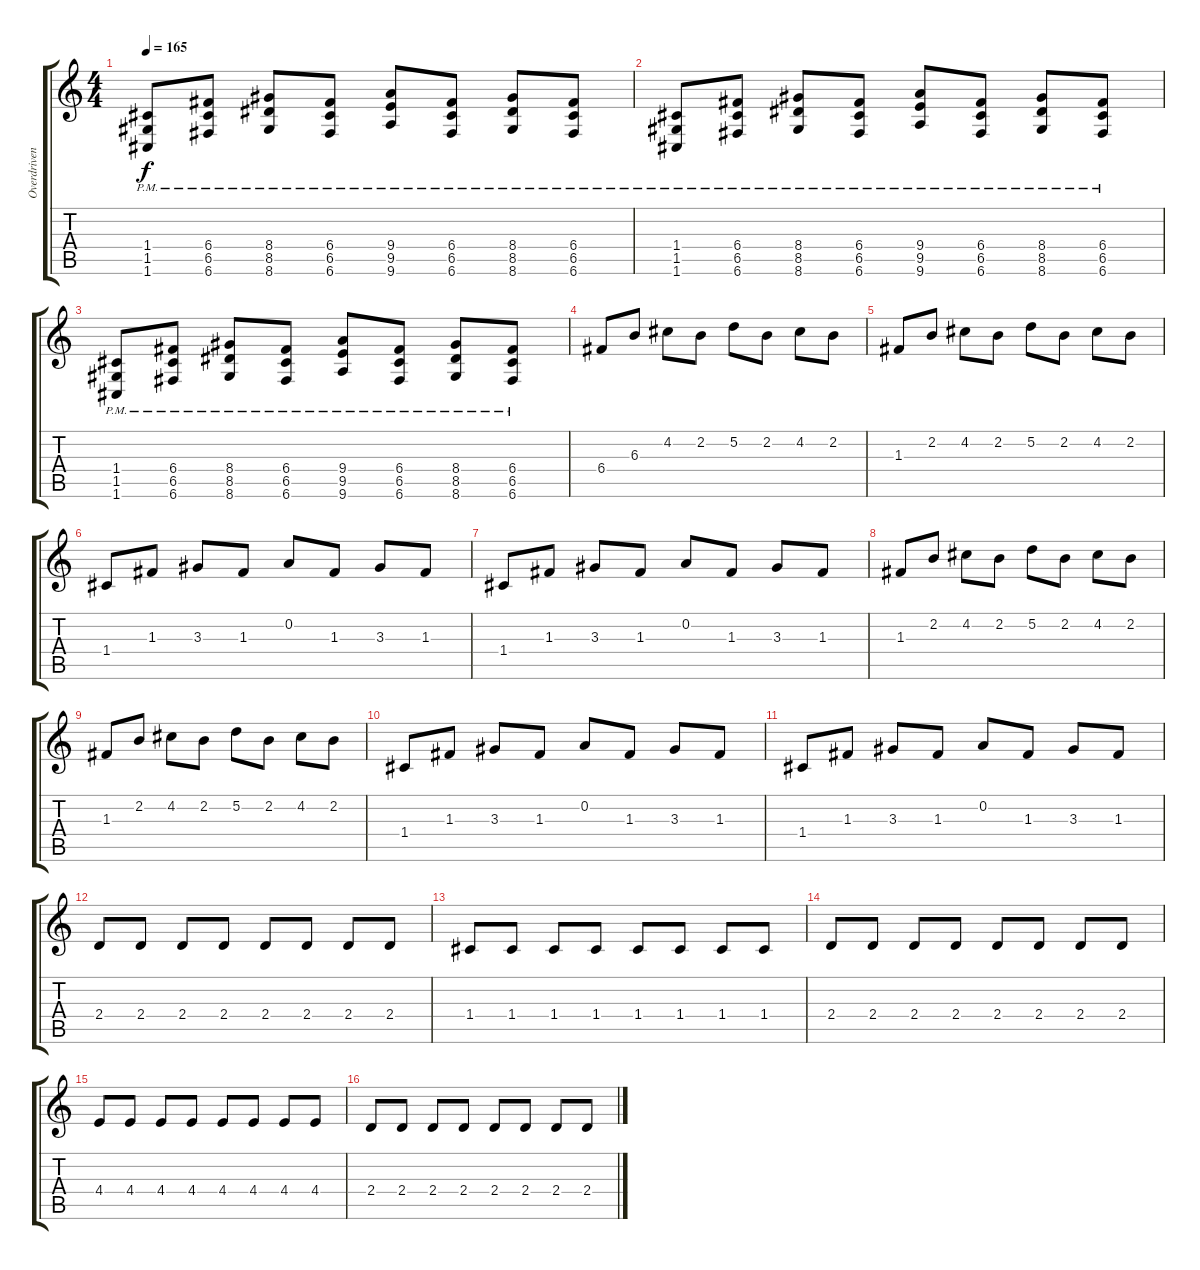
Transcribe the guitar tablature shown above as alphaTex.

\track ("Overdriven Guitar" "Overdriven") {instrument overdrivenguitar}
\staff {score tabs}
\tuning (D4 A3 F3 C3 G2 C2) {hide}
\ts (4 4)
\tempo 165
\clef g2
\ks c
(1.4{pm} 1.5{pm} 1.6{pm}).8{dy f} (6.4{pm} 6.5{pm} 6.6{pm}).8 (8.4{pm} 8.5{pm} 8.6{pm}).8 (6.4{pm} 6.5{pm} 6.6{pm}).8 (9.4{pm} 9.5{pm} 9.6{pm}).8 (6.4{pm} 6.5{pm} 6.6{pm}).8 (8.4{pm} 8.5{pm} 8.6{pm}).8 (6.4{pm} 6.5{pm} 6.6{pm}).8 |
(1.4{pm} 1.5{pm} 1.6{pm}).8 (6.4{pm} 6.5{pm} 6.6{pm}).8 (8.4{pm} 8.5{pm} 8.6{pm}).8 (6.4{pm} 6.5{pm} 6.6{pm}).8 (9.4{pm} 9.5{pm} 9.6{pm}).8 (6.4{pm} 6.5{pm} 6.6{pm}).8 (8.4{pm} 8.5{pm} 8.6{pm}).8 (6.4{pm} 6.5{pm} 6.6{pm}).8 |
(1.4{pm} 1.5{pm} 1.6{pm}).8 (6.4{pm} 6.5{pm} 6.6{pm}).8 (8.4{pm} 8.5{pm} 8.6{pm}).8 (6.4{pm} 6.5{pm} 6.6{pm}).8 (9.4{pm} 9.5{pm} 9.6{pm}).8 (6.4{pm} 6.5{pm} 6.6{pm}).8 (8.4{pm} 8.5{pm} 8.6{pm}).8 (6.4{pm} 6.5{pm} 6.6{pm}).8 |
6.4.8 6.3.8 4.2.8 2.2.8 5.2.8 2.2.8 4.2.8 2.2.8 |
1.3.8 2.2.8 4.2.8 2.2.8 5.2.8 2.2.8 4.2.8 2.2.8 |
1.4.8 1.3.8 3.3.8 1.3.8 0.2.8 1.3.8 3.3.8 1.3.8 |
1.4.8 1.3.8 3.3.8 1.3.8 0.2.8 1.3.8 3.3.8 1.3.8 |
1.3.8 2.2.8 4.2.8 2.2.8 5.2.8 2.2.8 4.2.8 2.2.8 |
1.3.8 2.2.8 4.2.8 2.2.8 5.2.8 2.2.8 4.2.8 2.2.8 |
1.4.8 1.3.8 3.3.8 1.3.8 0.2.8 1.3.8 3.3.8 1.3.8 |
1.4.8 1.3.8 3.3.8 1.3.8 0.2.8 1.3.8 3.3.8 1.3.8 |
2.4.8 2.4.8 2.4.8 2.4.8 2.4.8 2.4.8 2.4.8 2.4.8 |
1.4.8 1.4.8 1.4.8 1.4.8 1.4.8 1.4.8 1.4.8 1.4.8 |
2.4.8 2.4.8 2.4.8 2.4.8 2.4.8 2.4.8 2.4.8 2.4.8 |
4.4.8 4.4.8 4.4.8 4.4.8 4.4.8 4.4.8 4.4.8 4.4.8 |
2.4.8 2.4.8 2.4.8 2.4.8 2.4.8 2.4.8 2.4.8 2.4.8
